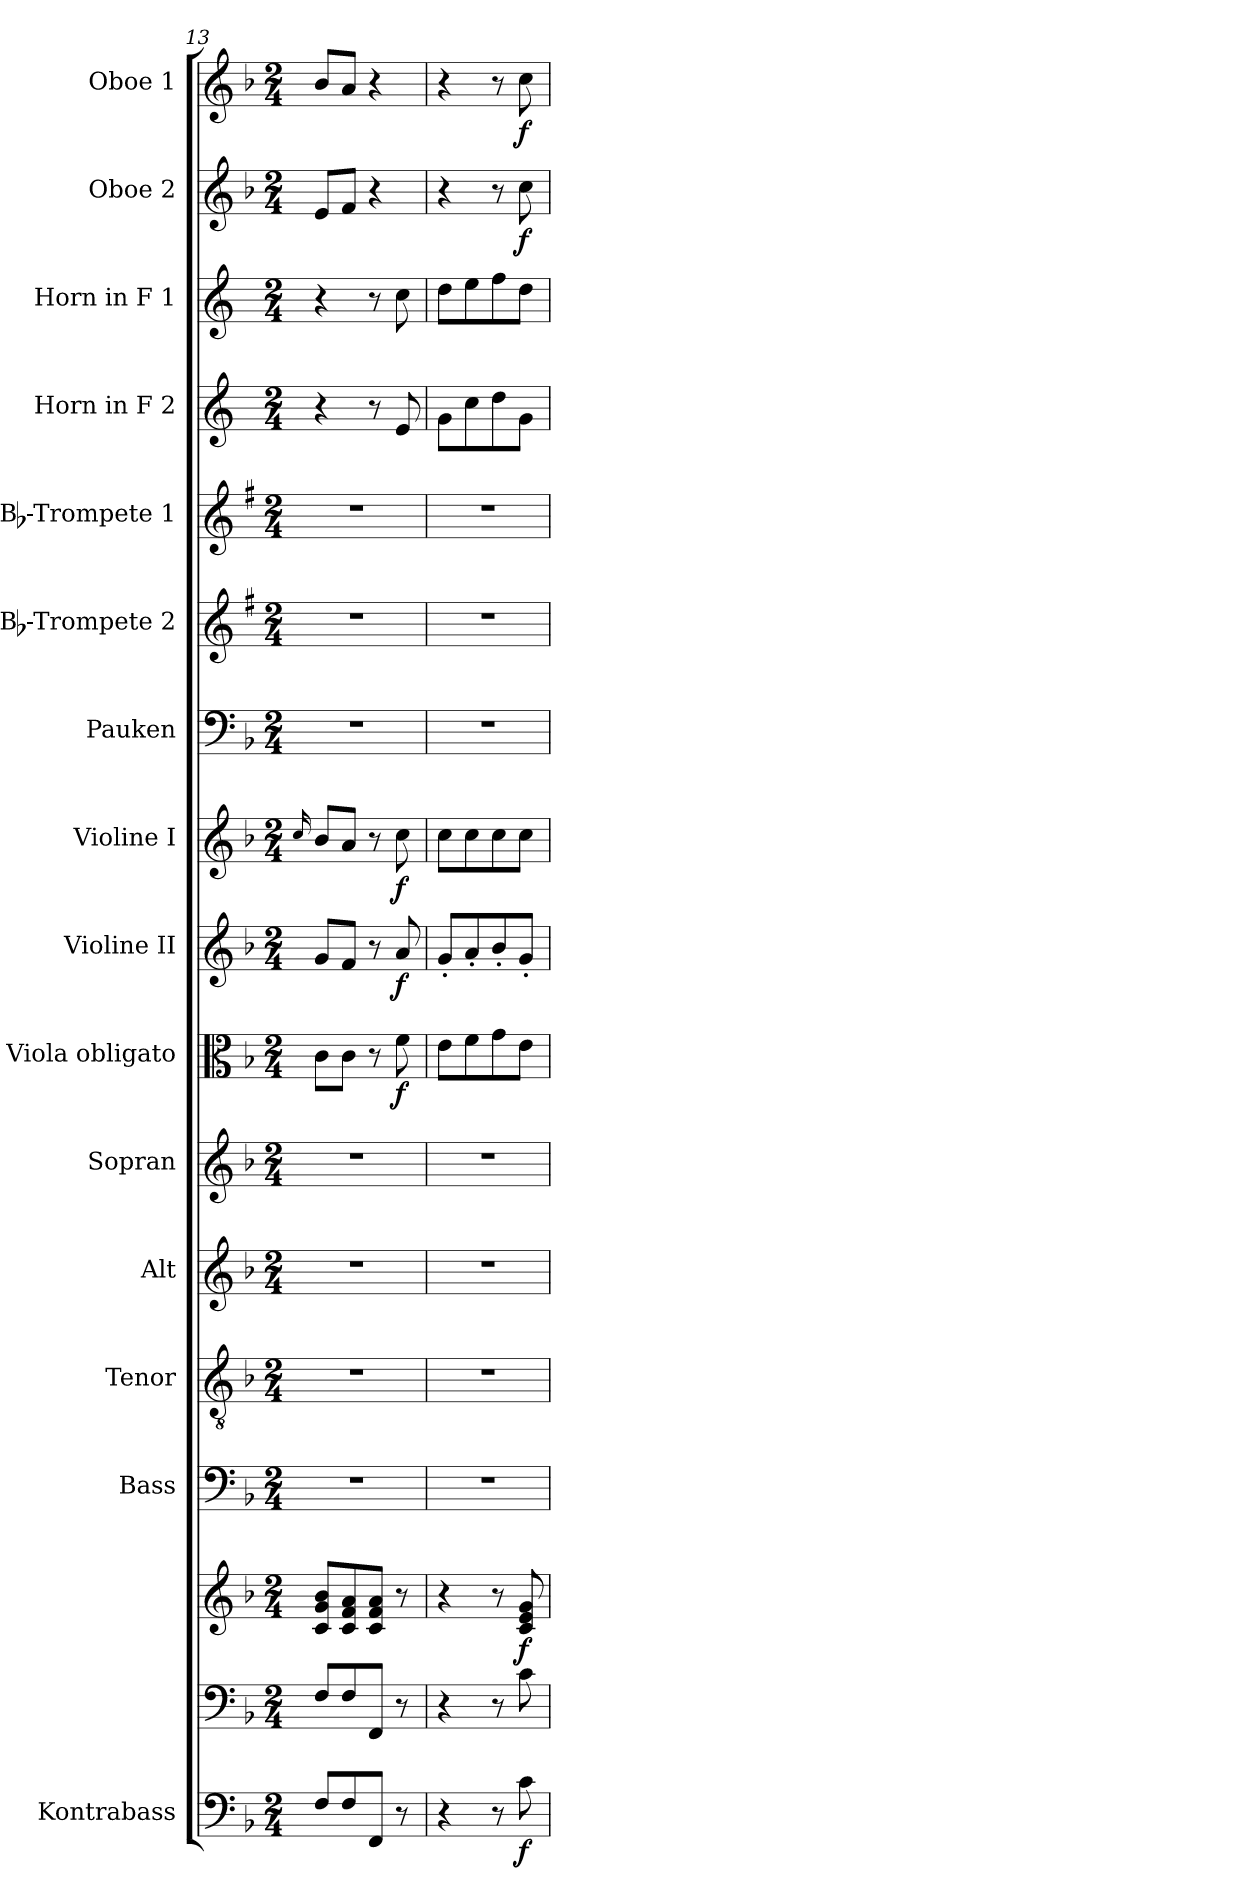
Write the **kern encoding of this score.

**kern	**dynam	**kern	**kern	**dynam	**kern	**kern	**kern	**kern	**kern	**dynam	**kern	**dynam	**kern	**dynam	**kern	**kern	**kern	**kern	**kern	**kern	**dynam	**kern	**dynam
*part16	*part16	*part15	*part15	*part15	*part14	*part13	*part12	*part11	*part10	*part10	*part9	*part9	*part8	*part8	*part7	*part6	*part5	*part4	*part3	*part2	*part2	*part1	*part1
*staff17	*staff17	*staff16	*staff15	*staff15/16	*staff14	*staff13	*staff12	*staff11	*staff10	*staff10	*staff9	*staff9	*staff8	*staff8	*staff7	*staff6	*staff5	*staff4	*staff3	*staff2	*staff2	*staff1	*staff1
*I"Kontrabass	*	*	*	*	*I"Bass	*I"Tenor	*I"Alt	*I"Sopran	*I"Viola obligato	*	*I"Violine II	*	*I"Violine I	*	*I"Pauken	*I"Bb-Trompete 2	*I"Bb-Trompete 1	*I"Horn in F 2	*I"Horn in F 1	*I"Oboe 2	*	*I"Oboe 1	*
*I'Kb.	*	*	*	*	*I'B.	*I'T.	*I'A.	*I'S.	*I'Vla.	*	*I'Vl. II	*	*I'Vl. I	*	*I'Pk.	*I'Bb Trp. 2	*I'Bb Trp. 1	*	*	*I'Ob. 2	*	*I'Ob. 1	*
*clefF4	*	*clefF4	*clefG2	*	*clefF4	*clefGv2	*clefG2	*clefG2	*clefC3	*	*clefG2	*	*clefG2	*	*clefF4	*clefG2	*clefG2	*clefG2	*clefG2	*clefG2	*	*clefG2	*
*ITrd7c12	*	*	*	*	*	*	*	*	*	*	*	*	*	*	*	*ITrd1c2	*ITrd1c2	*ITrd4c7	*ITrd4c7	*	*	*	*
*k[b-]	*	*k[b-]	*k[b-]	*	*k[b-]	*k[b-]	*k[b-]	*k[b-]	*k[b-]	*	*k[b-]	*	*k[b-]	*	*k[b-]	*k[b-]	*k[b-]	*k[b-]	*k[b-]	*k[b-]	*	*k[b-]	*
*F:	*	*F:	*F:	*	*F:	*F:	*F:	*F:	*F:	*	*F:	*	*F:	*	*F:	*F:	*F:	*F:	*F:	*F:	*	*F:	*
*M2/4	*	*M2/4	*M2/4	*	*M2/4	*M2/4	*M2/4	*M2/4	*M2/4	*	*M2/4	*	*M2/4	*	*M2/4	*M2/4	*M2/4	*M2/4	*M2/4	*M2/4	*	*M2/4	*
=13	=13	=13	=13	=13	=13	=13	=13	=13	=13	=13	=13	=13	=13	=13	=13	=13	=13	=13	=13	=13	=13	=13	=13
.	.	.	.	.	.	.	.	.	.	.	.	.	16qqcc/	.	.	.	.	.	.	.	.	.	.
8FF/L	.	8F/L	8c/ 8g/ 8b-/L	.	2r	2r	2r	2r	8c\L	.	8g/L	.	8b-/L	.	2r	2r	2r	4r	4r	8e/L	.	8b-/L	.
8FF/	.	8F/	8c/ 8f/ 8a/	.	.	.	.	.	8c\J	.	8f/J	.	8a/J	.	.	.	.	.	.	8f/J	.	8a/J	.
8FFF/J	.	8FF/J	8c/ 8f/ 8a/J	.	.	.	.	.	8r	.	8r	.	8r	.	.	.	.	8r	8r	4r	.	4r	.
!	!	!	!	!	!	!	!	!	!	!LO:DY:b	!	!LO:DY:b	!	!LO:DY:b	!	!	!	!	!	!	!	!	!
8r	.	8r	8r	.	.	.	.	.	8f\	f	8a/	f	8cc\	f	.	.	.	8A/	8f\	.	.	.	.
=14	=14	=14	=14	=14	=14	=14	=14	=14	=14	=14	=14	=14	=14	=14	=14	=14	=14	=14	=14	=14	=14	=14	=14
4r	.	4r	4r	.	2r	2r	2r	2r	8e\L	.	8g'</L	.	8cc\L	.	2r	2r	2r	8c\L	8g\L	4r	.	4r	.
.	.	.	.	.	.	.	.	.	8f\	.	8a'</	.	8cc\	.	.	.	.	8f\	8a\	.	.	.	.
8r	.	8r	8r	.	.	.	.	.	8g\	.	8b-'</	.	8cc\	.	.	.	.	8g\	8b-\	8r	.	8r	.
!	!LO:DY:b	!	!	!LO:DY:b	!	!	!	!	!	!	!	!	!	!	!	!	!	!	!	!	!LO:DY:b	!	!LO:DY:b
8C\	f	8c\	8c/ 8e/ 8g/	f	.	.	.	.	8e\J	.	8g'</J	.	8cc\J	.	.	.	.	8c\J	8g\J	8cc\	f	8cc\	f
=	=	=	=	=	=	=	=	=	=	=	=	=	=	=	=	=	=	=	=	=	=	=	=
*-	*-	*-	*-	*-	*-	*-	*-	*-	*-	*-	*-	*-	*-	*-	*-	*-	*-	*-	*-	*-	*-	*-	*-
